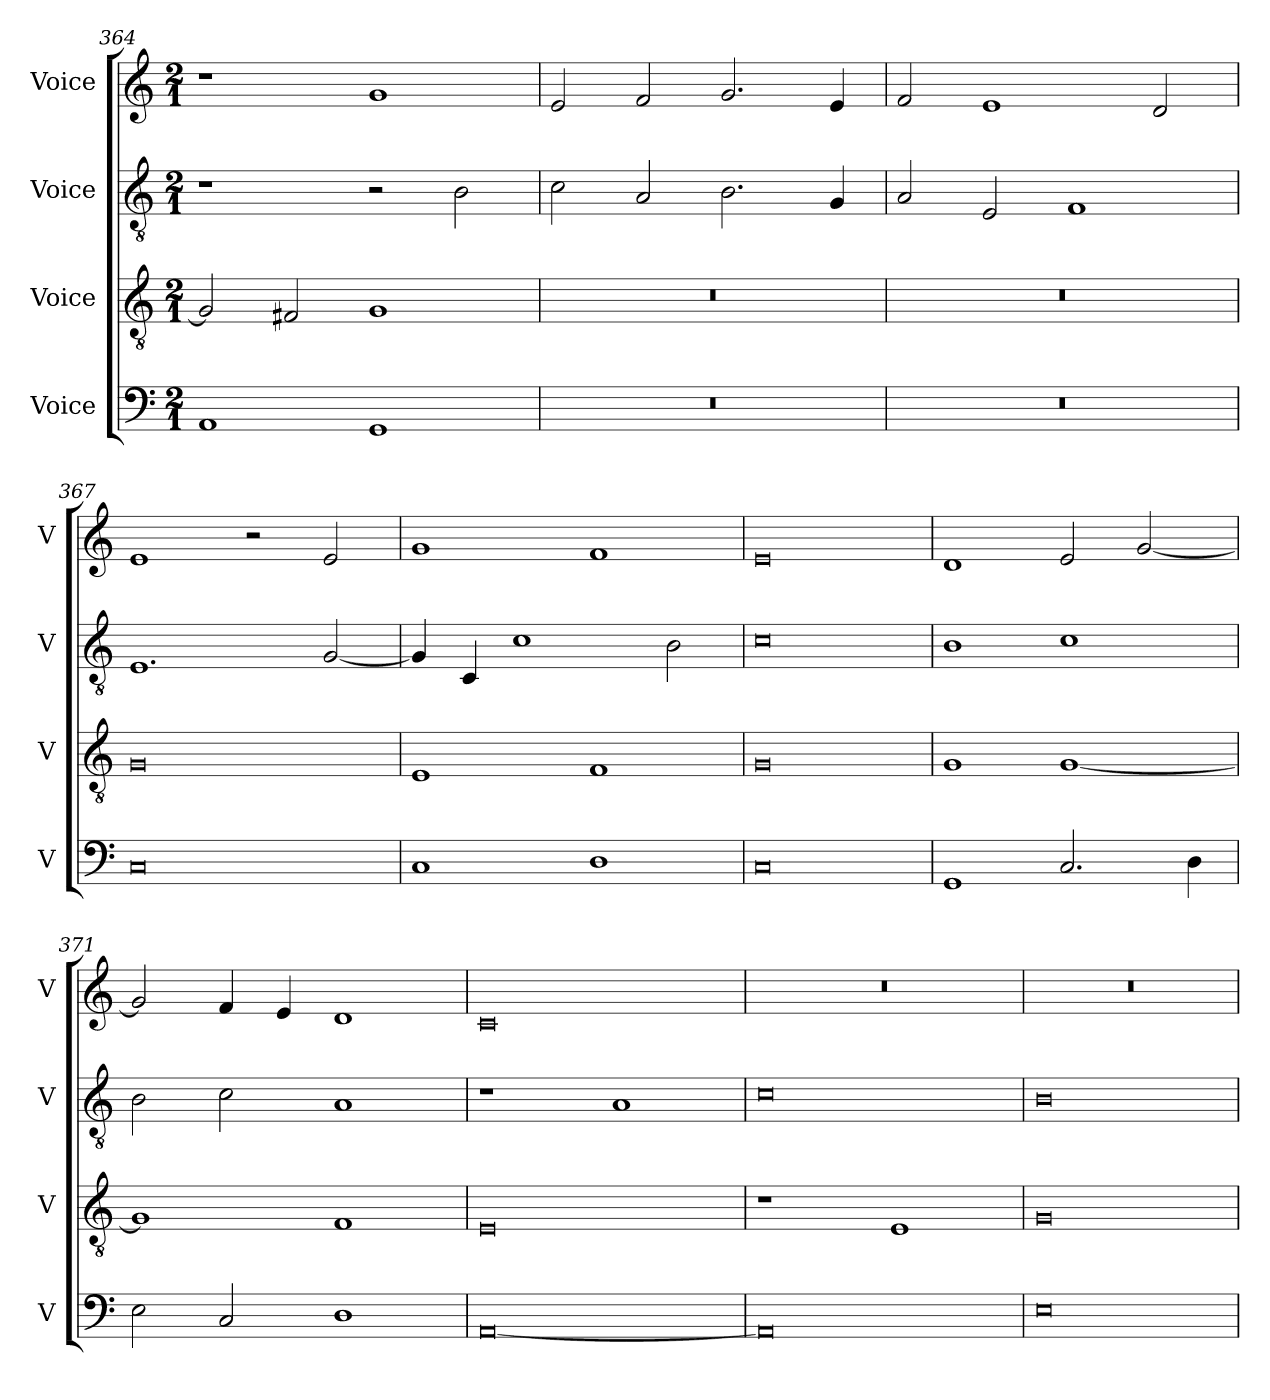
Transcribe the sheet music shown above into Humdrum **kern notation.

**kern	**kern	**kern	**kern
*part4	*part3	*part2	*part1
*staff4	*staff3	*staff2	*staff1
*I"Voice	*I"Voice	*I"Voice	*I"Voice
*I'V	*I'V	*I'V	*I'V
!!LO:PB:g=z
*clefF4	*clefGv2	*clefGv2	*clefG2
*k[]	*k[]	*k[]	*k[]
*M2/1	*M2/1	*M2/1	*M2/1
=364	=364	=364	=364
1AA	2G/]	1r	1r
.	2F#X/	.	.
1GG	1G	2r	1g
.	.	2B\	.
=365	=365	=365	=365
0r	0r	2c\	2e/
.	.	2A/	2f/
.	.	2.B\	2.g/
.	.	4G/	4e/
=366	=366	=366	=366
0r	0r	2A/	2f/
.	.	2E/	1e
.	.	1F	.
.	.	.	2d/
=367	=367	=367	=367
0C	0G	1.E	1e
.	.	.	2r
.	.	[2G/	2e/
=368	=368	=368	=368
1C	1E	4G/]	1g
.	.	4C/	.
.	.	1c	.
1D	1F	.	1f
.	.	2B\	.
=369	=369	=369	=369
0C	0G	0c	0e
=370	=370	=370	=370
1GG	1G	1B	1d
2.C/	[1G	1c	2e/
.	.	.	[2g/
4D\	.	.	.
=371	=371	=371	=371
2E\	1G]	2B\	2g/]
2C/	.	2c\	4f/
.	.	.	4e/
1D	1F	1A	1d
!!LO:LB:g=z
=372	=372	=372	=372
[0AA	0E	1r	0c
.	.	1A	.
=373	=373	=373	=373
0AA]	1r	0c	0r
.	1E	.	.
=374	=374	=374	=374
0E	0G	0B	0r
=	=	=	=
*-	*-	*-	*-
